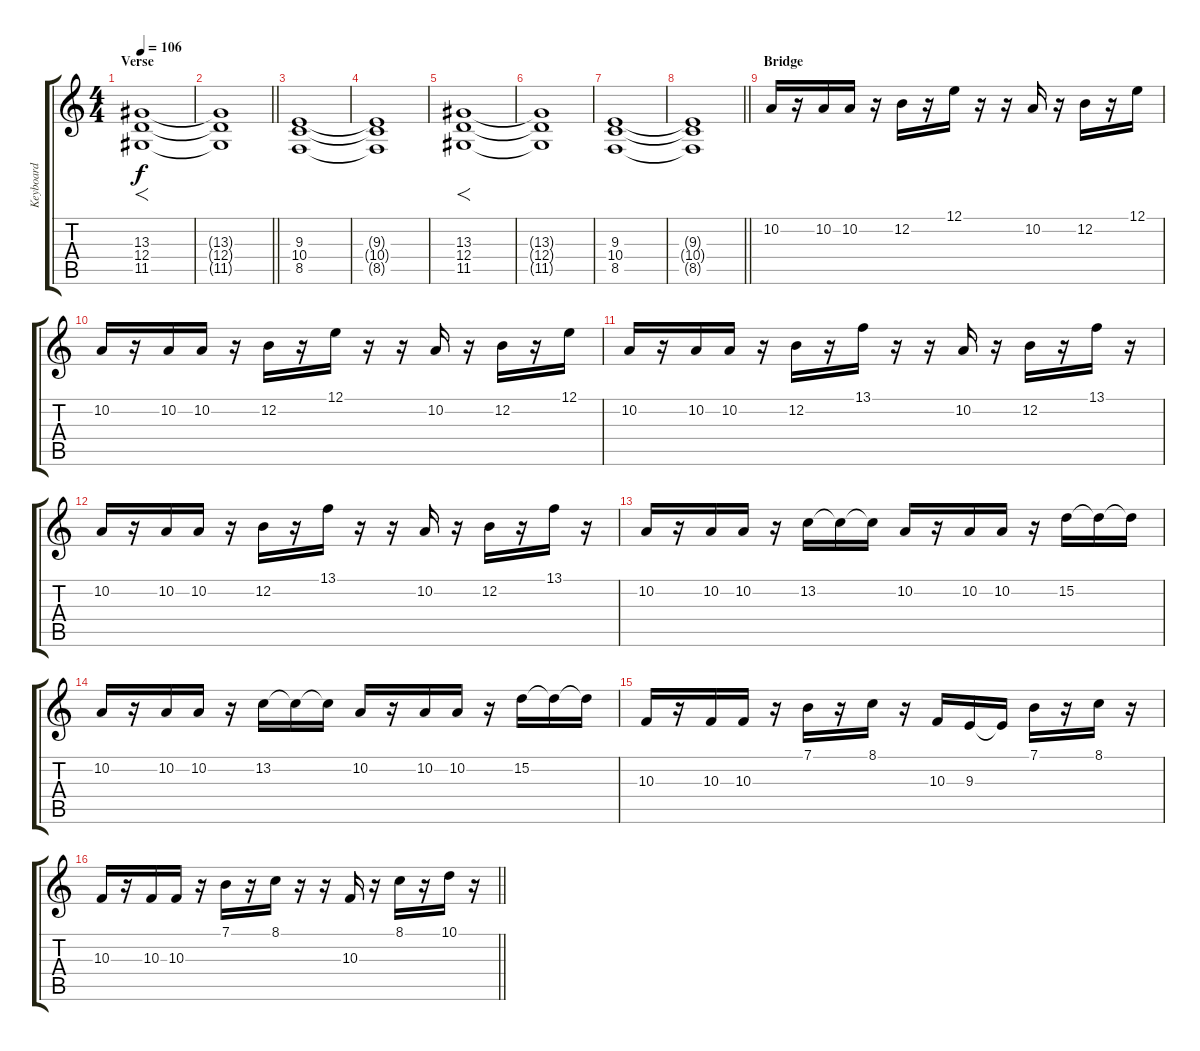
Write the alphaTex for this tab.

\track ("Keyboard" "Keyboard") {instrument synthstrings2}
\staff {score tabs}
\tuning (E4 B3 G3 D3 A2 E2) {hide}
\ts (4 4)
\section ("" "Verse")
\tempo 106
\clef g2
\ks c
(13.3 12.4 11.5).1{f dy f} |
\barLineRight lightlight
(13.3{t} 12.4{t} 11.5{t}).1 |
(9.3 10.4 8.5).1 |
(9.3{t} 10.4{t} 8.5{t}).1 |
(13.3 12.4 11.5).1{f} |
(13.3{t} 12.4{t} 11.5{t}).1 |
(9.3 10.4 8.5).1 |
\barLineRight lightlight
(9.3{t} 10.4{t} 8.5{t}).1 |
\section ("" "Bridge")
10.2.16 r.16 10.2.16 10.2.16 r.16 12.2.16 r.16 12.1.16 r.16 r.16 10.2.16 r.16 12.2.16 r.16 12.1.16 |
10.2.16 r.16 10.2.16 10.2.16 r.16 12.2.16 r.16 12.1.16 r.16 r.16 10.2.16 r.16 12.2.16 r.16 12.1.16 |
10.2.16 r.16 10.2.16 10.2.16 r.16 12.2.16 r.16 13.1.16 r.16 r.16 10.2.16 r.16 12.2.16 r.16 13.1.16 r.16 |
10.2.16 r.16 10.2.16 10.2.16 r.16 12.2.16 r.16 13.1.16 r.16 r.16 10.2.16 r.16 12.2.16 r.16 13.1.16 r.16 |
10.2.16 r.16 10.2.16 10.2.16 r.16 13.2.16 13.2{t}.16 13.2{t}.16 10.2.16 r.16 10.2.16 10.2.16 r.16 15.2.16 15.2{t}.16 15.2{t}.16 |
10.2.16 r.16 10.2.16 10.2.16 r.16 13.2.16 13.2{t}.16 13.2{t}.16 10.2.16 r.16 10.2.16 10.2.16 r.16 15.2.16 15.2{t}.16 15.2{t}.16 |
10.3.16 r.16 10.3.16 10.3.16 r.16 7.1.16 r.16 8.1.16 r.16 10.3.16 9.3.16 9.3{t}.16 7.1.16 r.16 8.1.16 r.16 |
\barLineRight lightlight
10.3.16 r.16 10.3.16 10.3.16 r.16 7.1.16 r.16 8.1.16 r.16 r.16 10.3.16 r.16 8.1.16 r.16 10.1.16 r.16
